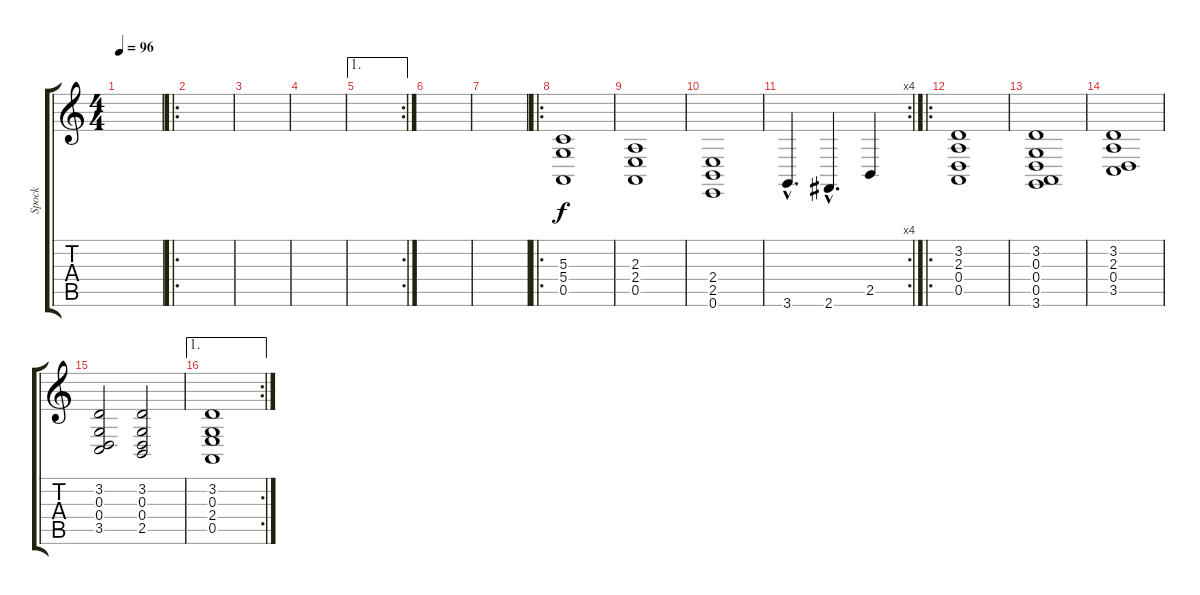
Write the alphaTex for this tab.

\track ("Spock" "Spock") {instrument synthstrings1}
\staff {score tabs}
\tuning (E4 B3 G3 D3 A2 E2) {hide}
\ts (4 4)
\tempo 96
\clef g2
\ks c
|
\ro
|
|
|
\ae 1
\rc 2
|
|
|
\ro
(5.3 5.4 0.5).1 |
(2.3 2.4 0.5).1 |
(2.4 2.5 0.6).1 |
\rc 4
3.6{hac}.4{d} 2.6{hac}.4{d} 2.5.4 |
\ro
(3.2 2.3 0.4 0.5).1 |
(3.2 0.3 0.4 0.5 3.6).1 |
(3.2 2.3 0.4 3.5).1 |
(3.2 0.3 0.4 3.5).2 (3.2 0.3 0.4 2.5).2 |
\ae 1
\rc 2
(3.2 0.3 2.4 0.5).1
